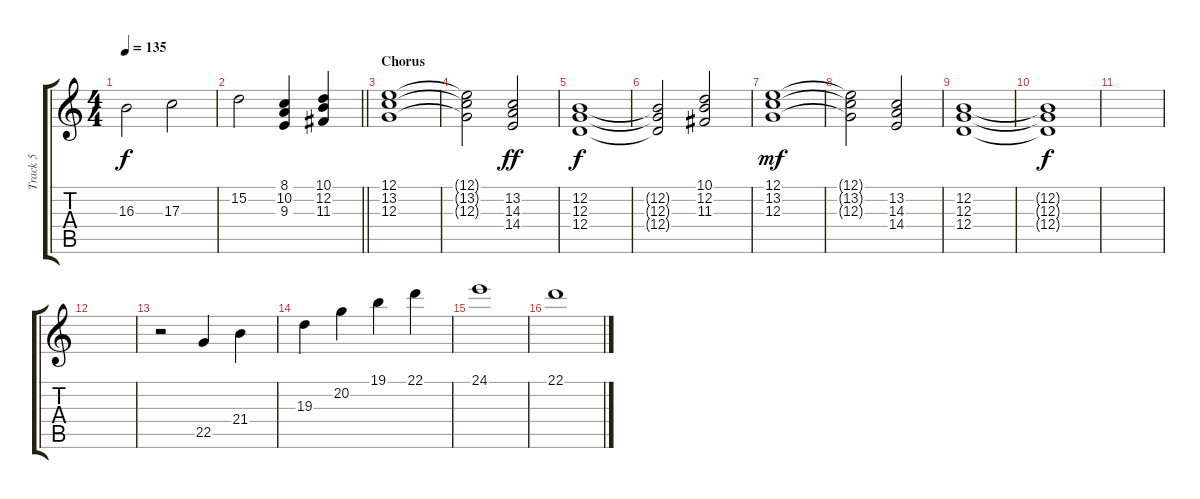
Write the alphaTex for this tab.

\track ("Track 5" "Track 5") {instrument stringensemble1}
\staff {score tabs}
\tuning (E4 B3 G3 D3 A2 E2) {hide}
\ts (4 4)
\tempo 135
\clef g2
\ks c
16.3.2{dy f} 17.3.2 |
\barLineRight lightlight
15.2.2 (8.1 10.2 9.3).4 (10.1 12.2 11.3).4 |
\section ("" "Chorus")
(12.1 13.2 12.3).1 |
(12.1{t} 13.2{t} 12.3{t}).2 (13.2 14.3 14.4).2{dy ff} |
(12.2 12.3 12.4).1{dy f} |
(12.2{t} 12.3{t} 12.4{t}).2 (10.1 12.2 11.3).2 |
(12.1 13.2 12.3).1{dy mf} |
(12.1{t} 13.2{t} 12.3{t}).2 (13.2 14.3 14.4).2 |
(12.2 12.3 12.4).1 |
(12.2{t} 12.3{t} 12.4{t}).1{dy f} |
|
|
r.2 22.5.4 21.4.4 |
19.3.4 20.2.4 19.1.4 22.1.4 |
24.1.1 |
22.1.1
